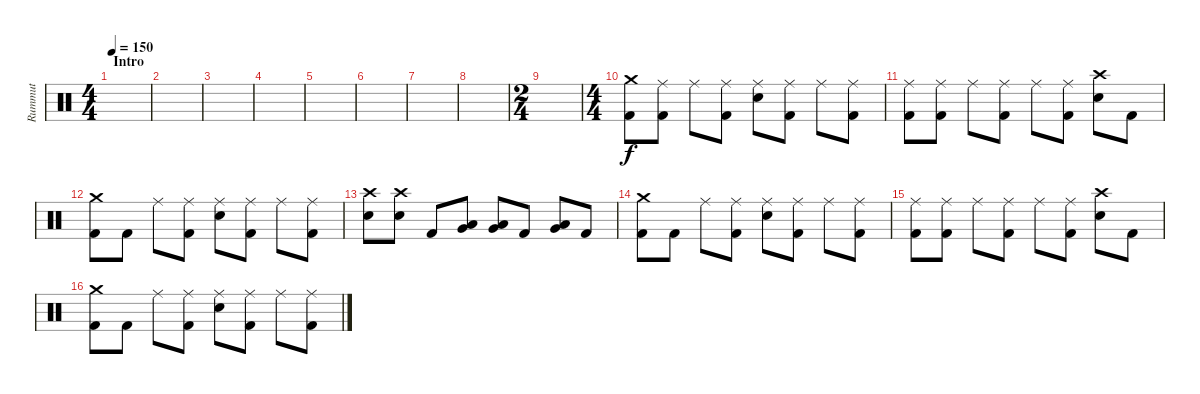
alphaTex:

\track ("Rummut" "Rummut") {instrument percussion}
\staff {score}
\articulation defaults
\ts (4 4)
\section ("" "Intro")
\tempo 150
\clef neutral
\ks c
|
|
|
|
|
|
|
|
\ts (2 4)
|
\ts (4 4)
("Crash medium (hit)" "Kick (hit) 2").8 ("Ride (middle)" "Kick (hit) 2").8 "Ride (middle)".8 ("Ride (middle)" "Kick (hit) 2").8 ("Ride (middle)" "Electric Snare (hit)").8 ("Ride (middle)" "Kick (hit) 2").8 "Ride (middle)".8 ("Ride (middle)" "Kick (hit) 2").8 |
("Ride (middle)" "Kick (hit) 2").8 ("Ride (middle)" "Kick (hit) 2").8 "Ride (middle)".8 ("Ride (middle)" "Kick (hit) 2").8 "Ride (middle)".8 ("Ride (middle)" "Kick (hit) 2").8 ("Crash high (hit)" "Electric Snare (hit)").8 "Kick (hit) 2".8 |
("Crash medium (hit)" "Kick (hit) 2").8 "Kick (hit) 2".8 "Ride (middle)".8 ("Ride (middle)" "Kick (hit) 2").8 ("Ride (middle)" "Electric Snare (hit)").8 ("Ride (middle)" "Kick (hit) 2").8 "Ride (middle)".8 ("Ride (middle)" "Kick (hit) 2").8 |
("Crash high (hit)" "Electric Snare (hit)").8 ("Crash high (hit)" "Electric Snare (hit)").8 "Kick (hit) 2".8 ("Low Tom (hit)" "Very Low Tom (hit)").8 ("Low Tom (hit)" "Very Low Tom (hit)").8 "Kick (hit) 2".8 ("Very Low Tom (hit)" "Low Floor Tom (hit)").8 "Kick (hit) 2".8 |
("Crash medium (hit)" "Kick (hit) 2").8 "Kick (hit) 2".8 "Ride (middle)".8 ("Ride (middle)" "Kick (hit) 2").8 ("Ride (middle)" "Electric Snare (hit)").8 ("Ride (middle)" "Kick (hit) 2").8 "Ride (middle)".8 ("Ride (middle)" "Kick (hit) 2").8 |
("Ride (middle)" "Kick (hit) 2").8 ("Ride (middle)" "Kick (hit) 2").8 "Ride (middle)".8 ("Ride (middle)" "Kick (hit) 2").8 "Ride (middle)".8 ("Ride (middle)" "Kick (hit) 2").8 ("Crash high (hit)" "Electric Snare (hit)").8 "Kick (hit) 2".8 |
("Crash medium (hit)" "Kick (hit) 2").8 "Kick (hit) 2".8 "Ride (middle)".8 ("Ride (middle)" "Kick (hit) 2").8 ("Ride (middle)" "Electric Snare (hit)").8 ("Ride (middle)" "Kick (hit) 2").8 "Ride (middle)".8 ("Ride (middle)" "Kick (hit) 2").8
